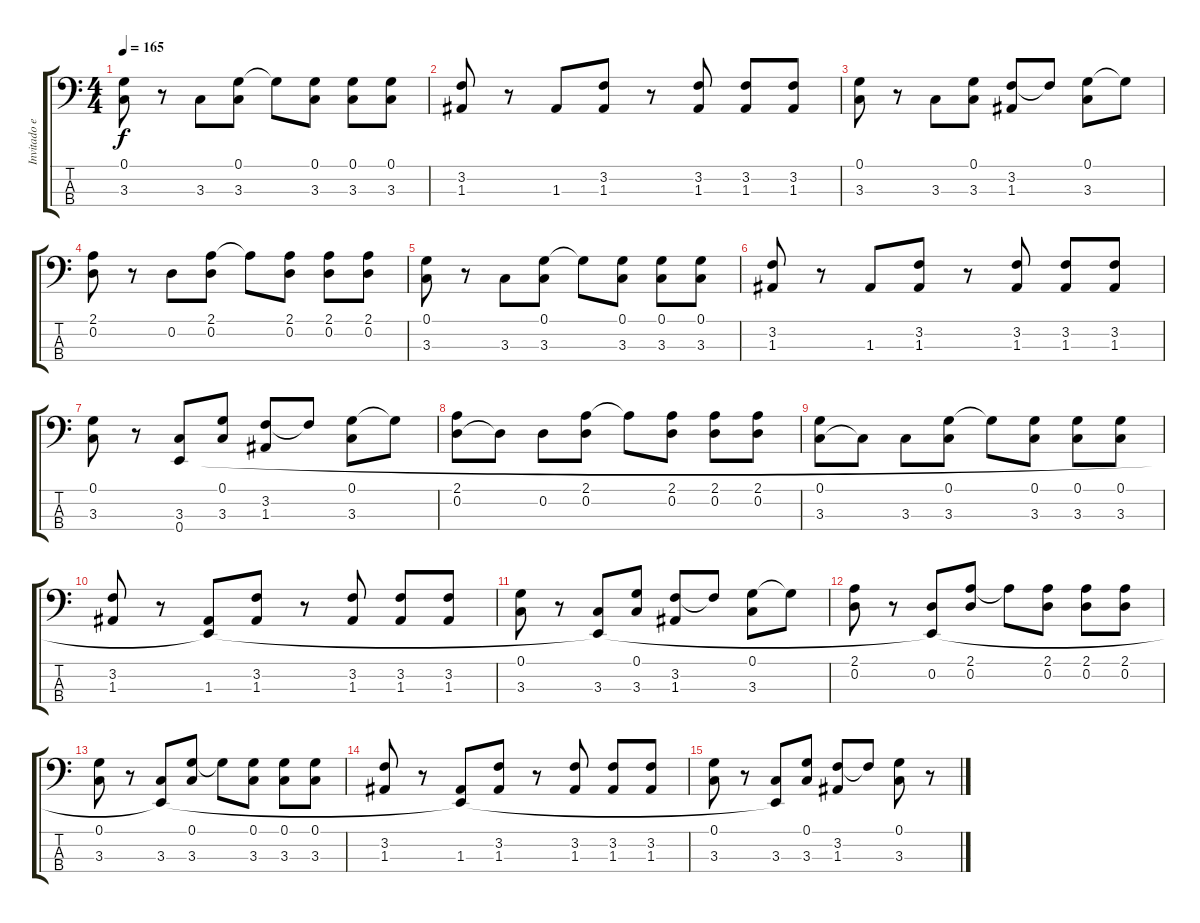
\track ("Invitado especial (Kyo Kusanagi)" "Invitado e") {instrument electricbassfinger}
\staff {score tabs}
\tuning (G2 D2 A1 E1) {hide}
\ts (4 4)
\tempo 165
\clef f4
\ks c
(0.1 3.3).8{dy f} r.8 3.3.8 (0.1 3.3).8 0.1{t}.8 (0.1 3.3).8 (0.1 3.3).8 (0.1 3.3).8 |
(3.2 1.3).8 r.8 1.3.8 (3.2 1.3).8 r.8 (3.2 1.3).8 (3.2 1.3).8 (3.2 1.3).8 |
(0.1 3.3).8 r.8 3.3.8 (0.1 3.3).8 (3.2 1.3).8 3.2{t}.8 (0.1 3.3).8 0.1{t}.8 |
(2.1 0.2).8 r.8 0.2.8 (2.1 0.2).8 2.1{t}.8 (2.1 0.2).8 (2.1 0.2).8 (2.1 0.2).8 |
(0.1 3.3).8 r.8 3.3.8 (0.1 3.3).8 0.1{t}.8 (0.1 3.3).8 (0.1 3.3).8 (0.1 3.3).8 |
(3.2 1.3).8 r.8 1.3.8 (3.2 1.3).8 r.8 (3.2 1.3).8 (3.2 1.3).8 (3.2 1.3).8 |
(0.1 3.3).8 r.8 (3.3 0.4).8 (0.1 3.3).8 (3.2 1.3).8 3.2{t}.8 (0.1 3.3).8 0.1{t}.8 |
(2.1 0.2).8 0.2{t}.8 0.2.8 (2.1 0.2).8 2.1{t}.8 (2.1 0.2).8 (2.1 0.2).8 (2.1 0.2).8 |
(0.1 3.3).8 3.3{t}.8 3.3.8 (0.1 3.3).8 0.1{t}.8 (0.1 3.3).8 (0.1 3.3).8 (0.1 3.3).8 |
(3.2 1.3).8 r.8 (1.3 0.4{t}).8 (3.2 1.3).8 r.8 (3.2 1.3).8 (3.2 1.3).8 (3.2 1.3).8 |
(0.1 3.3).8 r.8 (3.3 0.4{t}).8 (0.1 3.3).8 (3.2 1.3).8 3.2{t}.8 (0.1 3.3).8 0.1{t}.8 |
(2.1 0.2).8 r.8 (0.2 0.4{t}).8 (2.1 0.2).8 2.1{t}.8 (2.1 0.2).8 (2.1 0.2).8 (2.1 0.2).8 |
(0.1 3.3).8 r.8 (3.3 0.4{t}).8 (0.1 3.3).8 0.1{t}.8 (0.1 3.3).8 (0.1 3.3).8 (0.1 3.3).8 |
(3.2 1.3).8 r.8 (1.3 0.4{t}).8 (3.2 1.3).8 r.8 (3.2 1.3).8 (3.2 1.3).8 (3.2 1.3).8 |
(0.1 3.3).8 r.8 (3.3 0.4{t}).8 (0.1 3.3).8 (3.2 1.3).8 3.2{t}.8 (0.1 3.3).8 r.8
